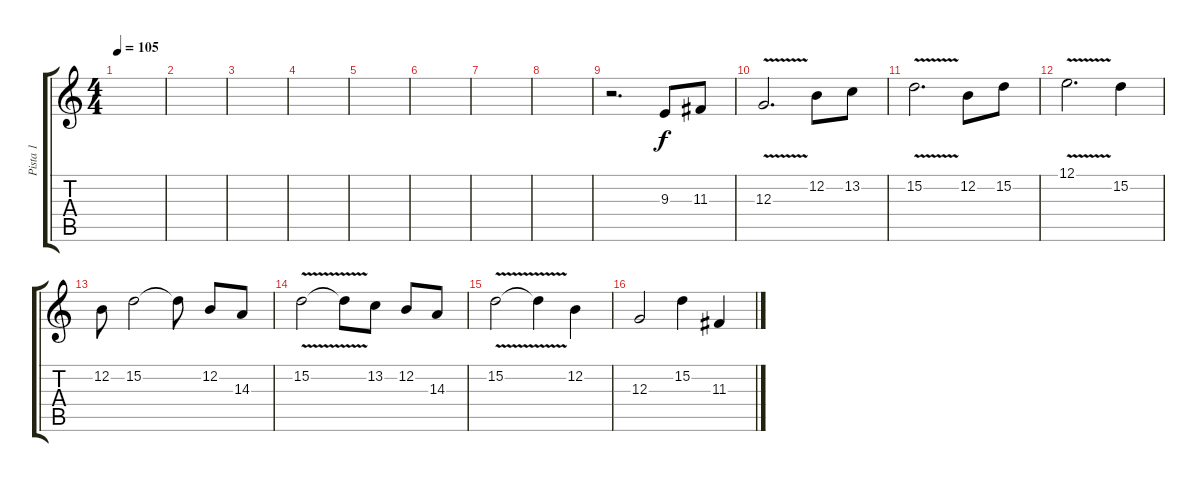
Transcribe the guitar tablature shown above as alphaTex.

\track ("Pista 1" "Pista 1") {instrument violin}
\staff {score tabs}
\tuning (E4 B3 G3 D3 A2 E2) {hide}
\ts (4 4)
\tempo 105
\clef g2
\ks c
|
|
|
|
|
|
|
|
r.2{d} 9.3.8 11.3.8 |
12.3{v}.2{d} 12.2.8 13.2.8 |
15.2{v}.2{d} 12.2.8 15.2.8 |
12.1{v}.2{d} 15.2.4 |
12.2.8 15.2.2 15.2{t}.8 12.2.8 14.3.8 |
15.2{v}.2 15.2{t}.8 13.2.8 12.2.8 14.3.8 |
15.2{v}.2 15.2{t}.4 12.2.4 |
12.3.2 15.2.4 11.3.4
